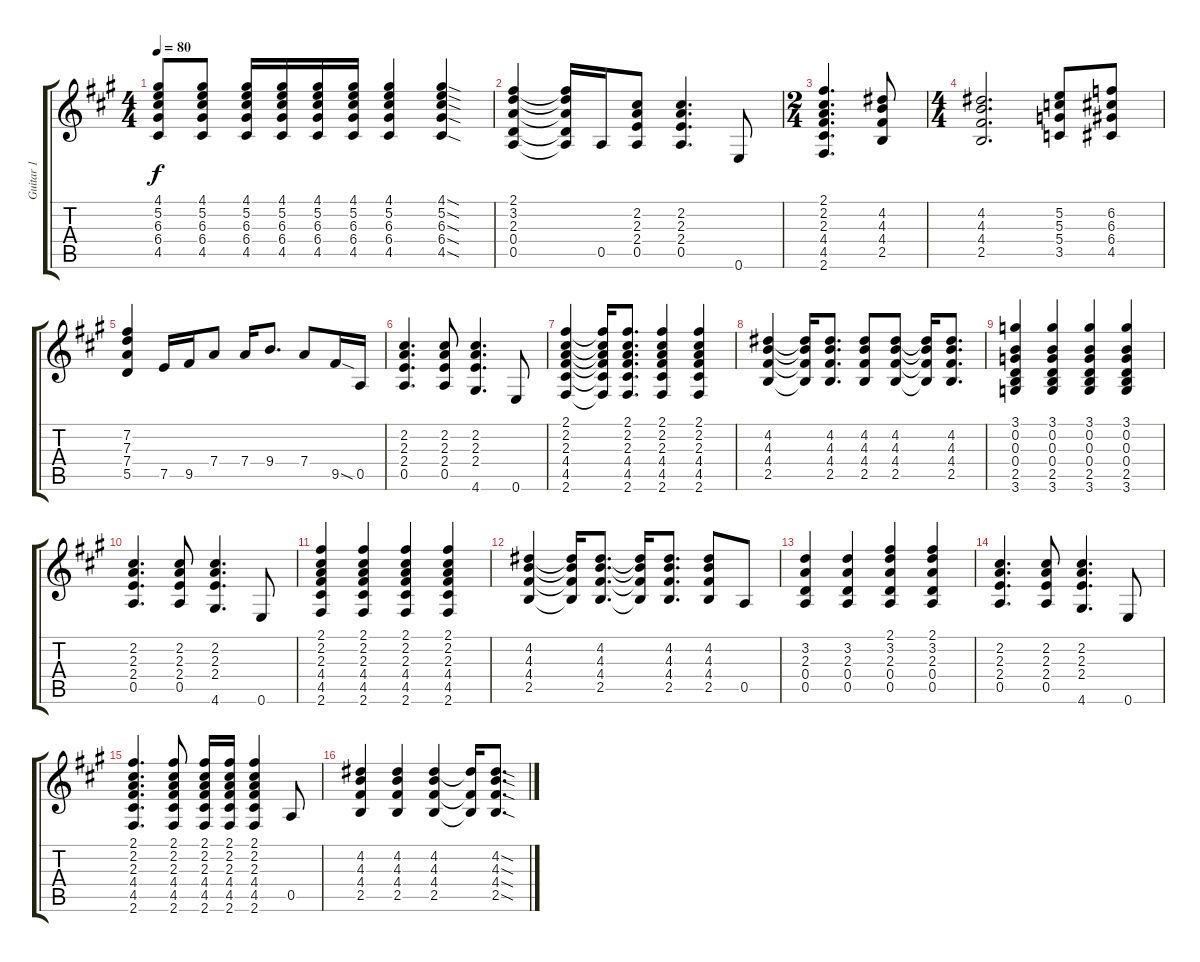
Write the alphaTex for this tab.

\track ("Guitar 1" "Guitar 1") {instrument overdrivenguitar}
\staff {score tabs}
\tuning (E4 B3 G3 D3 A2 E2) {hide}
\ts (4 4)
\tempo 80
\clef g2
\ks a
(4.1 5.2 6.3 6.4 4.5).8{dy f} (4.1 5.2 6.3 6.4 4.5).8 (4.1 5.2 6.3 6.4 4.5).16 (4.1 5.2 6.3 6.4 4.5).16 (4.1 5.2 6.3 6.4 4.5).16 (4.1 5.2 6.3 6.4 4.5).16 (4.1 5.2 6.3 6.4 4.5).4 (4.1{sod} 5.2{sod} 6.3{sod} 6.4{sod} 4.5{sod}).4 |
(2.1 3.2 2.3 0.4 0.5).4 (2.1{t} 3.2{t} 2.3{t} 0.4{t} 0.5{t}).16 0.5.16 (2.2 2.3 2.4 0.5).8 (2.2 2.3 2.4 0.5).4{d} 0.6.8 |
\ts (2 4)
(2.1 2.2 2.3 4.4 4.5 2.6).4{d} (4.2 4.3 4.4 2.5).8 |
\ts (4 4)
(4.2 4.3 4.4 2.5).2{d} (5.2 5.3 5.4 3.5).8 (6.2 6.3 6.4 4.5).8 |
(7.2 7.3 7.4 5.5).4 7.5.16 9.5.16 7.4.8 7.4.16 9.4.8{d} 7.4.8 9.5{sod}.16 0.5.16 |
(2.2 2.3 2.4 0.5).4{d} (2.2 2.3 2.4 0.5).8 (2.2 2.3 2.4 4.6).4{d} 0.6.8 |
(2.1 2.2 2.3 4.4 4.5 2.6).4 (2.1{t} 2.2{t} 2.3{t} 4.4{t} 4.5{t} 2.6{t}).16 (2.1 2.2 2.3 4.4 4.5 2.6).8{d} (2.1 2.2 2.3 4.4 4.5 2.6).4 (2.1 2.2 2.3 4.4 4.5 2.6).4 |
(4.2 4.3 4.4 2.5).4 (4.2{t} 4.3{t} 4.4{t} 2.5{t}).16 (4.2 4.3 4.4 2.5).8{d} (4.2 4.3 4.4 2.5).8 (4.2 4.3 4.4 2.5).8 (4.2{t} 4.3{t} 4.4{t} 2.5{t}).16 (4.2 4.3 4.4 2.5).8{d} |
(3.1 0.2 0.3 0.4 2.5 3.6).4 (3.1 0.2 0.3 0.4 2.5 3.6).4 (3.1 0.2 0.3 0.4 2.5 3.6).4 (3.1 0.2 0.3 0.4 2.5 3.6).4 |
(2.2 2.3 2.4 0.5).4{d} (2.2 2.3 2.4 0.5).8 (2.2 2.3 2.4 4.6).4{d} 0.6.8 |
(2.1 2.2 2.3 4.4 4.5 2.6).4 (2.1 2.2 2.3 4.4 4.5 2.6).4 (2.1 2.2 2.3 4.4 4.5 2.6).4 (2.1 2.2 2.3 4.4 4.5 2.6).4 |
(4.2 4.3 4.4 2.5).4 (4.2{t} 4.3{t} 4.4{t} 2.5{t}).16 (4.2 4.3 4.4 2.5).8{d} (4.2{t} 4.3{t} 4.4{t} 2.5{t}).16 (4.2 4.3 4.4 2.5).8{d} (4.2 4.3 4.4 2.5).8 0.5.8 |
(3.2 2.3 0.4 0.5).4 (3.2 2.3 0.4 0.5).4 (2.1 3.2 2.3 0.4 0.5).4 (2.1 3.2 2.3 0.4 0.5).4 |
(2.2 2.3 2.4 0.5).4{d} (2.2 2.3 2.4 0.5).8 (2.2 2.3 2.4 4.6).4{d} 0.6.8 |
(2.1 2.2 2.3 4.4 4.5 2.6).4{d} (2.1 2.2 2.3 4.4 4.5 2.6).8 (2.1 2.2 2.3 4.4 4.5 2.6).16 (2.1 2.2 2.3 4.4 4.5 2.6).16 (2.1 2.2 2.3 4.4 4.5 2.6).4 0.5.8 |
(4.2 4.3 4.4 2.5).4 (4.2 4.3 4.4 2.5).4 (4.2 4.3 4.4 2.5).4 (4.2{t} 4.4{t} 2.5{t}).16 (4.2{sod} 4.3{sod} 4.4{sod} 2.5{sod}).8{d}
